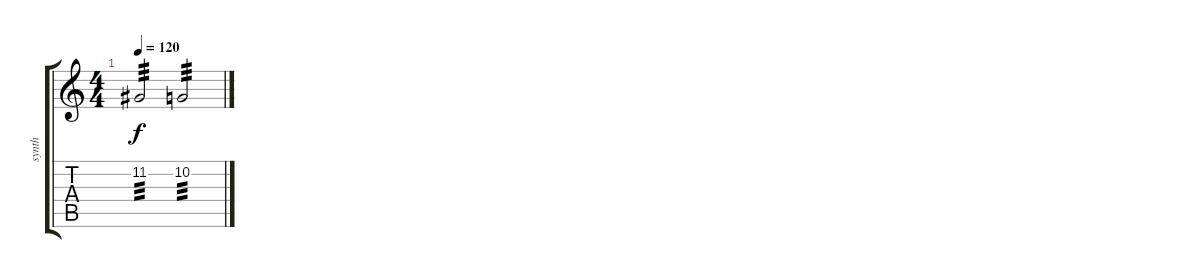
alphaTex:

\track ("synth" "synth") {instrument lead6voice}
\staff {score tabs}
\tuning (D4 A3 F3 C3 G2 C2) {hide}
\ts (4 4)
\tempo 120
\clef g2
\ks c
11.2.2{tp 3 dy f} 10.2.2{tp 3}
